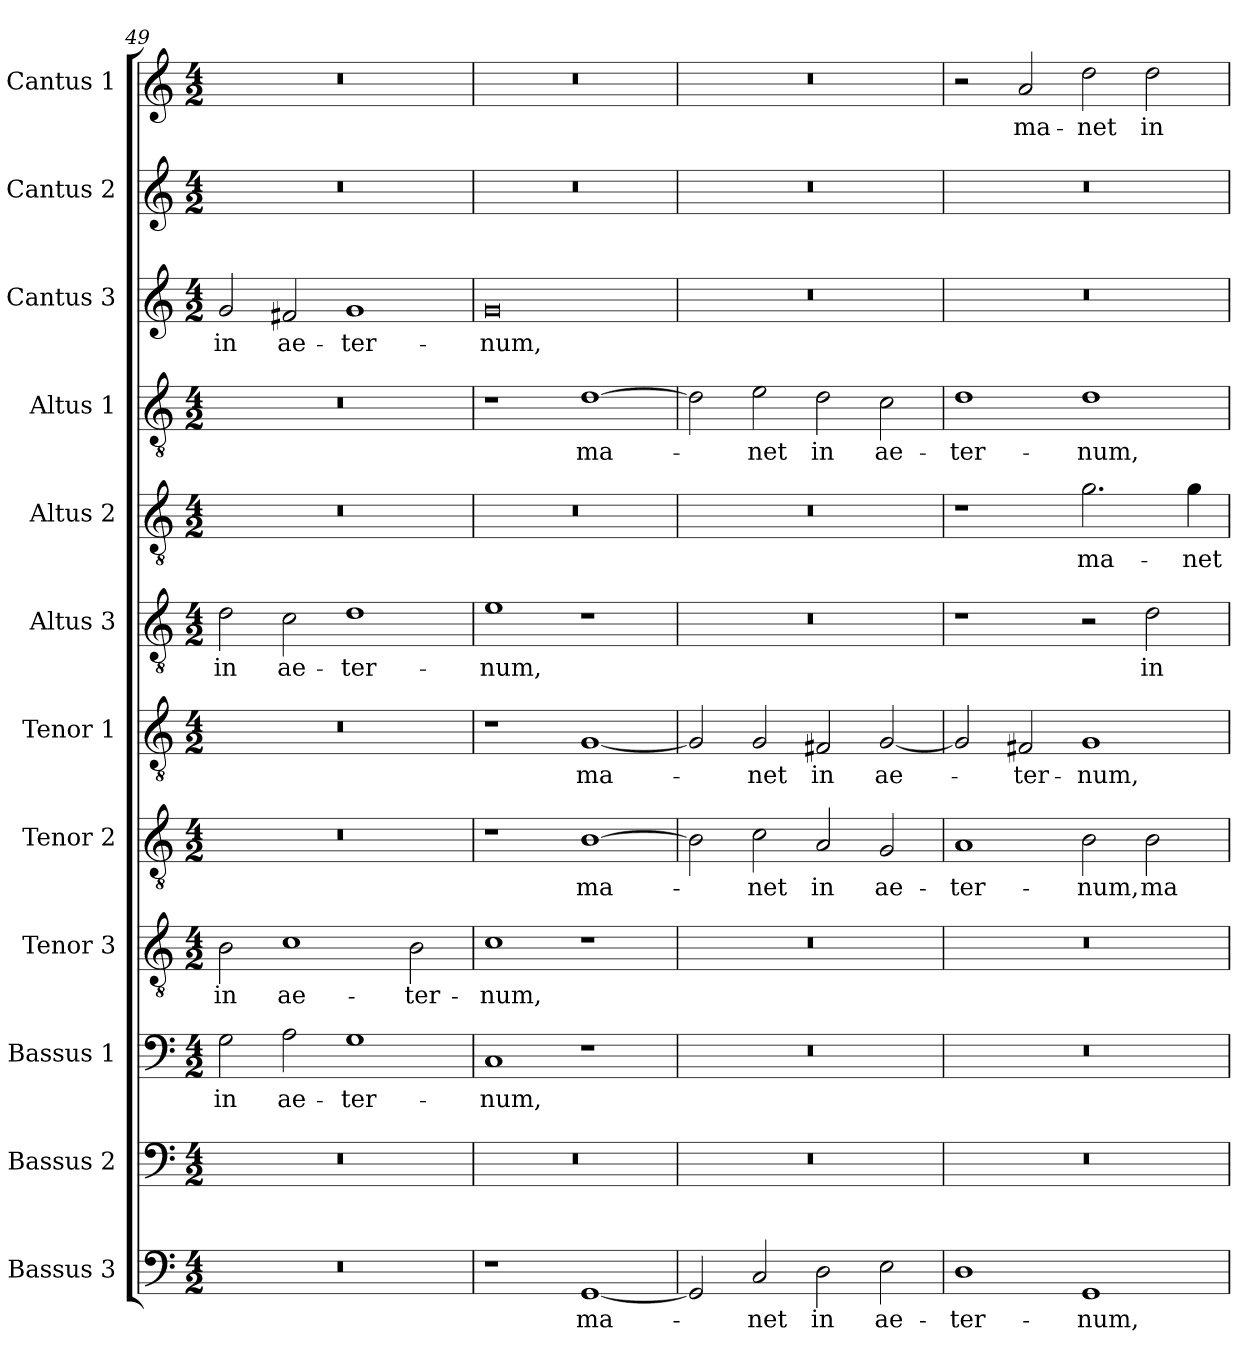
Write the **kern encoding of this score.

**kern	**text	**kern	**kern	**text	**kern	**text	**kern	**text	**kern	**text	**kern	**text	**kern	**text	**kern	**text	**kern	**text	**kern	**kern	**text
*part12	*part12	*part11	*part10	*part10	*part9	*part9	*part8	*part8	*part7	*part7	*part6	*part6	*part5	*part5	*part4	*part4	*part3	*part3	*part2	*part1	*part1
*staff12	*staff12	*staff11	*staff10	*staff10	*staff9	*staff9	*staff8	*staff8	*staff7	*staff7	*staff6	*staff6	*staff5	*staff5	*staff4	*staff4	*staff3	*staff3	*staff2	*staff1	*staff1
*I"Bassus 3	*	*I"Bassus 2	*I"Bassus 1	*	*I"Tenor 3	*	*I"Tenor 2	*	*I"Tenor 1	*	*I"Altus 3	*	*I"Altus 2	*	*I"Altus 1	*	*I"Cantus 3	*	*I"Cantus 2	*I"Cantus 1	*
*clefF4	*	*clefF4	*clefF4	*	*clefGv2	*	*clefGv2	*	*clefGv2	*	*clefGv2	*	*clefGv2	*	*clefGv2	*	*clefG2	*	*clefG2	*clefG2	*
*k[]	*	*k[]	*k[]	*	*k[]	*	*k[]	*	*k[]	*	*k[]	*	*k[]	*	*k[]	*	*k[]	*	*k[]	*k[]	*
*C:	*	*C:	*C:	*	*C:	*	*C:	*	*C:	*	*C:	*	*C:	*	*C:	*	*C:	*	*C:	*C:	*
*M4/2	*	*M4/2	*M4/2	*	*M4/2	*	*M4/2	*	*M4/2	*	*M4/2	*	*M4/2	*	*M4/2	*	*M4/2	*	*M4/2	*M4/2	*
=49	=49	=49	=49	=49	=49	=49	=49	=49	=49	=49	=49	=49	=49	=49	=49	=49	=49	=49	=49	=49	=49
!	!	!	!	!LO:LY:b	!	!LO:LY:b	!	!	!	!	!	!LO:LY:b	!	!	!	!	!	!LO:LY:b	!	!	!
0r	.	0r	2G\	in	2B\	in	0r	.	0r	.	2d\	in	0r	.	0r	.	2g/	in	0r	0r	.
!	!	!	!	!LO:LY:b	!	!LO:LY:b	!	!	!	!	!	!LO:LY:b	!	!	!	!	!	!LO:LY:b	!	!	!
.	.	.	2A\	ae-	1c	ae-	.	.	.	.	2c\	ae-	.	.	.	.	2f#/	ae-	.	.	.
!	!	!	!	!LO:LY:b	!	!	!	!	!	!	!	!LO:LY:b	!	!	!	!	!	!LO:LY:b	!	!	!
.	.	.	1G	-ter-	.	.	.	.	.	.	1d	-ter-	.	.	.	.	1g	-ter-	.	.	.
!	!	!	!	!	!	!LO:LY:b	!	!	!	!	!	!	!	!	!	!	!	!	!	!	!
.	.	.	.	.	2B\	-ter-	.	.	.	.	.	.	.	.	.	.	.	.	.	.	.
=50	=50	=50	=50	=50	=50	=50	=50	=50	=50	=50	=50	=50	=50	=50	=50	=50	=50	=50	=50	=50	=50
!	!	!	!	!LO:LY:b	!	!LO:LY:b	!	!	!	!	!	!LO:LY:b	!	!	!	!	!	!LO:LY:b	!	!	!
1r	.	0r	1C	-num,	1c	-num,	1r	.	1r	.	1e	-num,	0r	.	1r	.	0g	-num,	0r	0r	.
!	!LO:LY:b	!	!	!	!	!	!	!LO:LY:b	!	!LO:LY:b	!	!	!	!	!	!LO:LY:b	!	!	!	!	!
[1GG	ma-	.	1r	.	1r	.	[1B	ma-	[1G	ma-	1r	.	.	.	[1d	ma-	.	.	.	.	.
=51	=51	=51	=51	=51	=51	=51	=51	=51	=51	=51	=51	=51	=51	=51	=51	=51	=51	=51	=51	=51	=51
2GG/]	.	0r	0r	.	0r	.	2B\]	.	2G/]	.	0r	.	0r	.	2d\]	.	0r	.	0r	0r	.
!	!LO:LY:b	!	!	!	!	!	!	!LO:LY:b	!	!LO:LY:b	!	!	!	!	!	!LO:LY:b	!	!	!	!	!
2C/	-net	.	.	.	.	.	2c\	-net	2G/	-net	.	.	.	.	2e\	-net	.	.	.	.	.
!	!LO:LY:b	!	!	!	!	!	!	!LO:LY:b	!	!LO:LY:b	!	!	!	!	!	!LO:LY:b	!	!	!	!	!
2D\	in	.	.	.	.	.	2A/	in	2F#X/	in	.	.	.	.	2d\	in	.	.	.	.	.
!	!LO:LY:b	!	!	!	!	!	!	!LO:LY:b	!	!LO:LY:b	!	!	!	!	!	!LO:LY:b	!	!	!	!	!
2E\	ae-	.	.	.	.	.	2G/	ae-	[2G/	ae-	.	.	.	.	2c\	ae-	.	.	.	.	.
=52	=52	=52	=52	=52	=52	=52	=52	=52	=52	=52	=52	=52	=52	=52	=52	=52	=52	=52	=52	=52	=52
!	!LO:LY:b	!	!	!	!	!	!	!LO:LY:b	!	!	!	!	!	!	!	!LO:LY:b	!	!	!	!	!
1D	-ter-	0r	0r	.	0r	.	1A	-ter-	2G/]	.	1r	.	1r	.	1d	-ter-	0r	.	0r	2r	.
!	!	!	!	!	!	!	!	!	!	!LO:LY:b	!	!	!	!	!	!	!	!	!	!	!LO:LY:b
.	.	.	.	.	.	.	.	.	2F#/	-ter-	.	.	.	.	.	.	.	.	.	2a/	ma-
!	!LO:LY:b	!	!	!	!	!	!	!LO:LY:b	!	!LO:LY:b	!	!	!	!LO:LY:b	!	!LO:LY:b	!	!	!	!	!LO:LY:b
1GG	-num,	.	.	.	.	.	2B\	-num,	1G	-num,	2r	.	2.g\	ma-	1d	-num,	.	.	.	2dd\	-net
!	!	!	!	!	!	!	!	!LO:LY:b	!	!	!	!LO:LY:b	!	!	!	!	!	!	!	!	!LO:LY:b
.	.	.	.	.	.	.	2B\	ma-	.	.	2d\	in	.	.	.	.	.	.	.	2dd\	in
!	!	!	!	!	!	!	!	!	!	!	!	!	!	!LO:LY:b	!	!	!	!	!	!	!
.	.	.	.	.	.	.	.	.	.	.	.	.	4g\	-net	.	.	.	.	.	.	.
=	=	=	=	=	=	=	=	=	=	=	=	=	=	=	=	=	=	=	=	=	=
*-	*-	*-	*-	*-	*-	*-	*-	*-	*-	*-	*-	*-	*-	*-	*-	*-	*-	*-	*-	*-	*-
